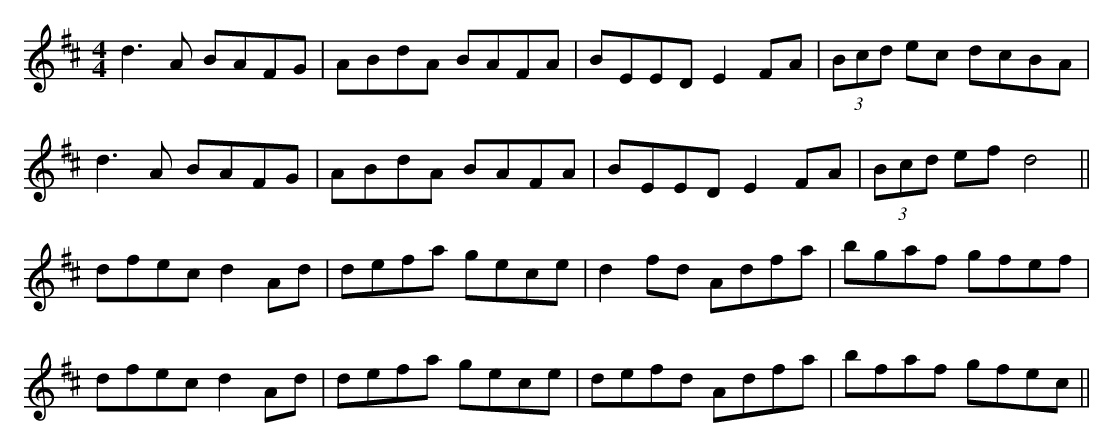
X:1
M:4/4
K:D
d3A BAFG|ABdA BAFA|BEED E2FA|(3Bcd ec dcBA|
d3A BAFG|ABdA BAFA|BEED E2FA|(3Bcd ef d4||
dfec d2Ad|defa gece|d2fd Adfa|bgaf gfef|
dfec d2Ad|defa gece|defd Adfa|bfaf gfec||
